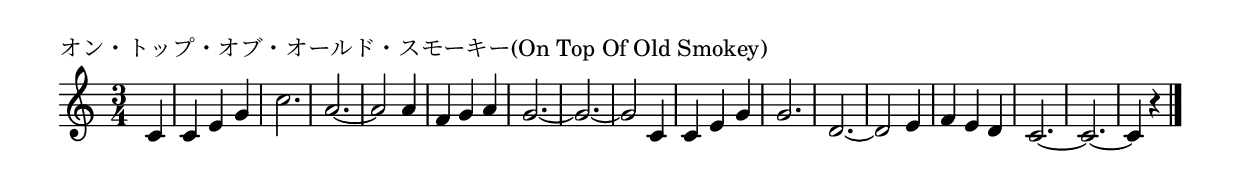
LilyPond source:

\version "2.18.2"

% オン・トップ・オブ・オールド・スモーキー(On Top Of Old Smokey)

\header {
piece = "オン・トップ・オブ・オールド・スモーキー(On Top Of Old Smokey)"
}

melody =
\relative c' {
\key c \major
\time 3/4
\set Score.tempoHideNote = ##t
\tempo 4=140
\numericTimeSignature
\partial 4
%
c4 |
c e g |
c2. |
a2.~ |
a2 a4 |
f g a |
g2.~ |
g2.~|
g2 c,4 |
c e g |
g2. |
d2.~ |
d2 e4 |
f e d |
c2.~ |
c2.~ |
c4 r 

\bar "|."
}
\score {
<<
\chords {
\set noChordSymbol = ""
\set chordChanges=##t
%%

}
\new Staff {\melody}
>>
\layout {
line-width = #190
indent = 0\mm
}
\midi {}
}